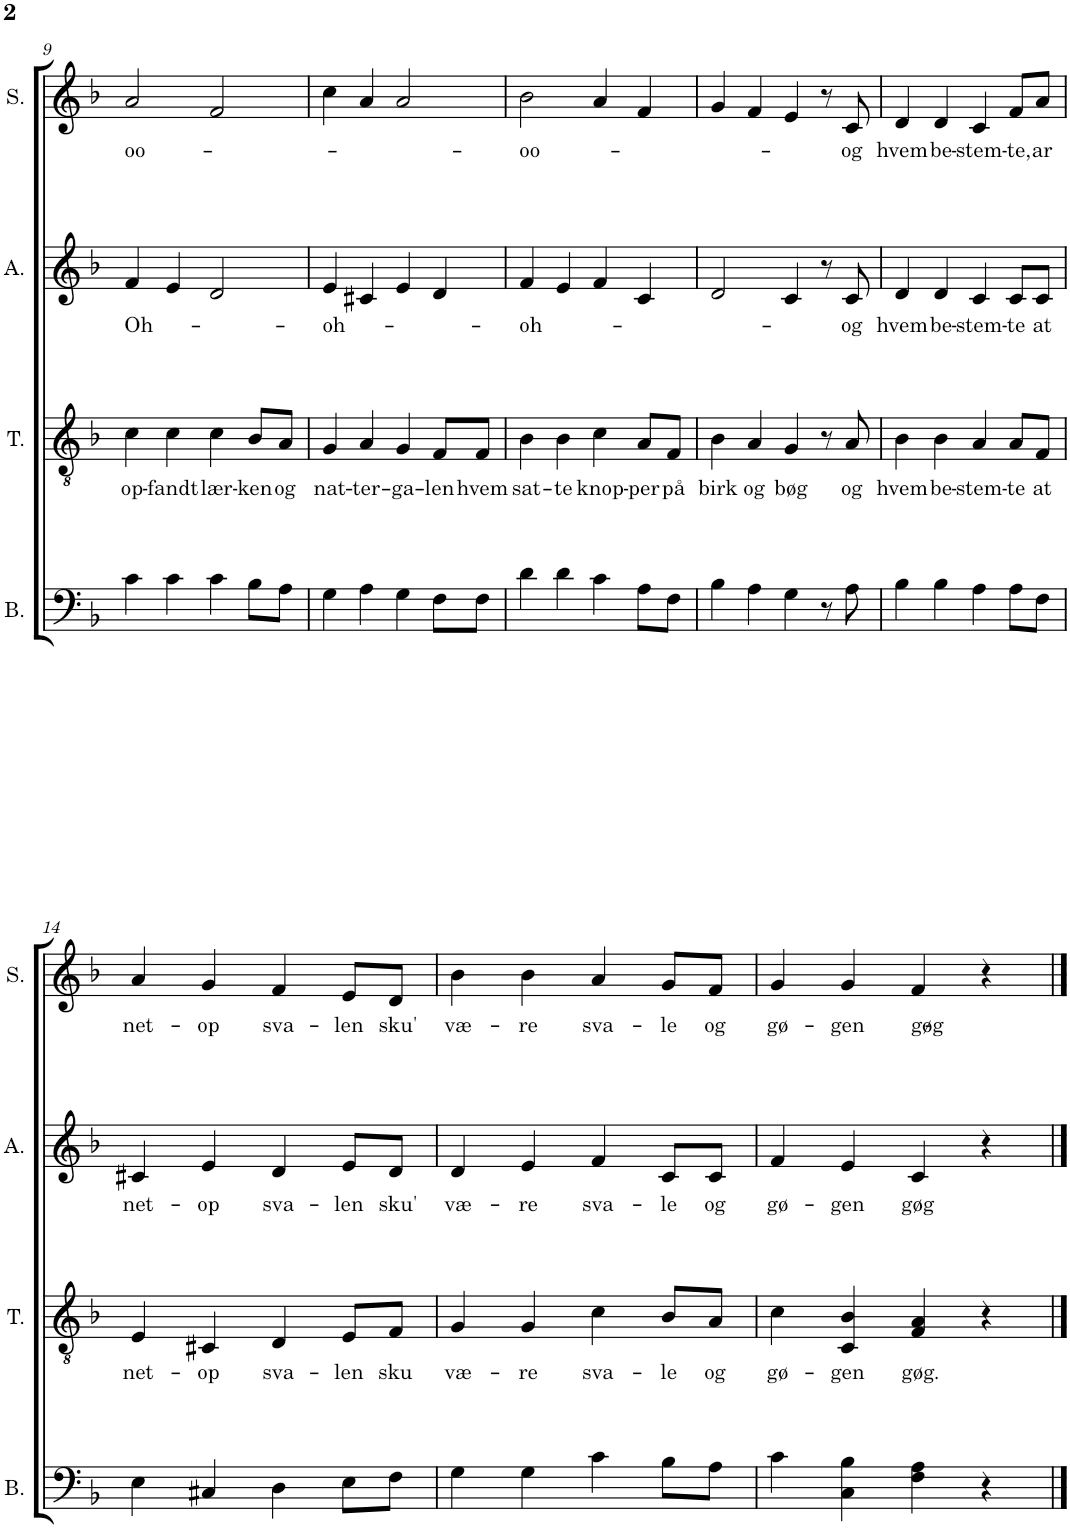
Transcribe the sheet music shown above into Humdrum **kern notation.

**kern	**kern	**text	**kern	**text	**kern	**text
*part4	*part3	*part3	*part2	*part2	*part1	*part1
*staff4	*staff3	*staff3	*staff2	*staff2	*staff1	*staff1
*I"Bass	*I"Tenor	*	*I"Alto	*	*I"Soprano	*
*I'B.	*I'T.	*	*I'A.	*	*I'S.	*
!!LO:PB:g=z
*clefF4	*clefGv2	*	*clefG2	*	*clefG2	*
*k[b-]	*k[b-]	*	*k[b-]	*	*k[b-]	*
*M4/4	*M4/4	*	*M4/4	*	*M4/4	*
=9	=9	=9	=9	=9	=9	=9
!	!	!LO:LY:b	!	!LO:LY:b	!	!LO:LY:b
4c\	4c\	op-	4f/	Oh-	2a/	oo-
!	!	!LO:LY:b	!	!	!	!
4c\	4c\	-fandt	4e/	.	.	.
!	!	!LO:LY:b	!	!	!	!
4c\	4c\	lær-	2d/	.	2f/	.
!	!	!LO:LY:b	!	!	!	!
8B-\L	8B-/L	-ken	.	.	.	.
!	!	!LO:LY:b	!	!	!	!
8A\J	8A/J	og	.	.	.	.
=10	=10	=10	=10	=10	=10	=10
!	!	!LO:LY:b	!	!LO:LY:b	!	!
4G\	4G/	nat-	4e/	-oh-	4cc\	.
!	!	!LO:LY:b	!	!	!	!
4A\	4A/	-ter-	4c#X/	.	4a/	.
!	!	!LO:LY:b	!	!	!	!
4G\	4G/	-ga-	4e/	.	2a/	.
!	!	!LO:LY:b	!	!	!	!
8F\L	8F/L	-len	4d/	.	.	.
!	!	!LO:LY:b	!	!	!	!
8F\J	8F/J	hvem	.	.	.	.
=11	=11	=11	=11	=11	=11	=11
!	!	!LO:LY:b	!	!LO:LY:b	!	!LO:LY:b
4d\	4B-\	sat-	4f/	-oh-	2b-\	-oo-
!	!	!LO:LY:b	!	!	!	!
4d\	4B-\	-te	4e/	.	.	.
!	!	!LO:LY:b	!	!	!	!
4c\	4c\	knop-	4f/	.	4a/	.
!	!	!LO:LY:b	!	!	!	!
8A\L	8A/L	-per	4c/	.	4f/	.
!	!	!LO:LY:b	!	!	!	!
8F\J	8F/J	på	.	.	.	.
=12	=12	=12	=12	=12	=12	=12
!	!	!LO:LY:b	!	!	!	!
4B-\	4B-\	birk	2d/	.	4g/	.
!	!	!LO:LY:b	!	!	!	!
4A\	4A/	og	.	.	4f/	.
!	!	!LO:LY:b	!	!	!	!
4G\	4G/	bøg	4c/	.	4e/	.
8r	8r	.	8r	.	8r	.
!	!	!LO:LY:b	!	!LO:LY:b	!	!LO:LY:b
8A\	8A/	og	8c/	-og	8c/	-og
=13	=13	=13	=13	=13	=13	=13
!	!	!LO:LY:b	!	!LO:LY:b	!	!LO:LY:b
4B-\	4B-\	hvem	4d/	hvem	4d/	hvem
!	!	!LO:LY:b	!	!LO:LY:b	!	!LO:LY:b
4B-\	4B-\	be-	4d/	be-	4d/	be-
!	!	!LO:LY:b	!	!LO:LY:b	!	!LO:LY:b
4A\	4A/	-stem-	4c/	-stem-	4c/	-stem-
!	!	!LO:LY:b	!	!LO:LY:b	!	!LO:LY:b
8A\L	8A/L	-te	8c/L	-te	8f/L	-te,
!	!	!LO:LY:b	!	!LO:LY:b	!	!LO:LY:b
8F\J	8F/J	at	8c/J	at	8a/J	ar
!!LO:LB:g=z
=14	=14	=14	=14	=14	=14	=14
!	!	!LO:LY:b	!	!LO:LY:b	!	!LO:LY:b
4E\	4E/	net-	4c#X/	net-	4a/	net-
!	!	!LO:LY:b	!	!LO:LY:b	!	!LO:LY:b
4C#X/	4C#X/	-op	4e/	-op	4g/	-op
!	!	!LO:LY:b	!	!LO:LY:b	!	!LO:LY:b
4D\	4D/	sva-	4d/	sva-	4f/	sva-
!	!	!LO:LY:b	!	!LO:LY:b	!	!LO:LY:b
8E\L	8E/L	-len	8e/L	-len	8e/L	-len
!	!	!LO:LY:b	!	!LO:LY:b	!	!LO:LY:b
8F\J	8F/J	sku	8d/J	sku'	8d/J	sku'
=15	=15	=15	=15	=15	=15	=15
!	!	!LO:LY:b	!	!LO:LY:b	!	!LO:LY:b
4G\	4G/	væ-	4d/	væ-	4b-\	væ-
!	!	!LO:LY:b	!	!LO:LY:b	!	!LO:LY:b
4G\	4G/	-re	4e/	-re	4b-\	-re
!	!	!LO:LY:b	!	!LO:LY:b	!	!LO:LY:b
4c\	4c\	sva-	4f/	sva-	4a/	sva-
!	!	!LO:LY:b	!	!LO:LY:b	!	!LO:LY:b
8B-\L	8B-/L	-le	8c/L	-le	8g/L	-le
!	!	!LO:LY:b	!	!LO:LY:b	!	!LO:LY:b
8A\J	8A/J	og	8c/J	og	8f/J	og
=16	=16	=16	=16	=16	=16	=16
!	!	!LO:LY:b	!	!LO:LY:b	!	!LO:LY:b
4c\	4c\	gø-	4f/	gø-	4g/	gø-
!	!	!LO:LY:b	!	!LO:LY:b	!	!LO:LY:b
4C\ 4B-\	4C/ 4B-/	-gen	4e/	-gen	4g/	-gen
!	!	!LO:LY:b	!	!LO:LY:b	!	!LO:LY:b
4F\ 4A\	4F/ 4A/	gøg.	4c/	gøg	4f/	gøg-
4r	4r	.	4r	.	4r	.
==	==	==	==	==	==	==
*-	*-	*-	*-	*-	*-	*-
